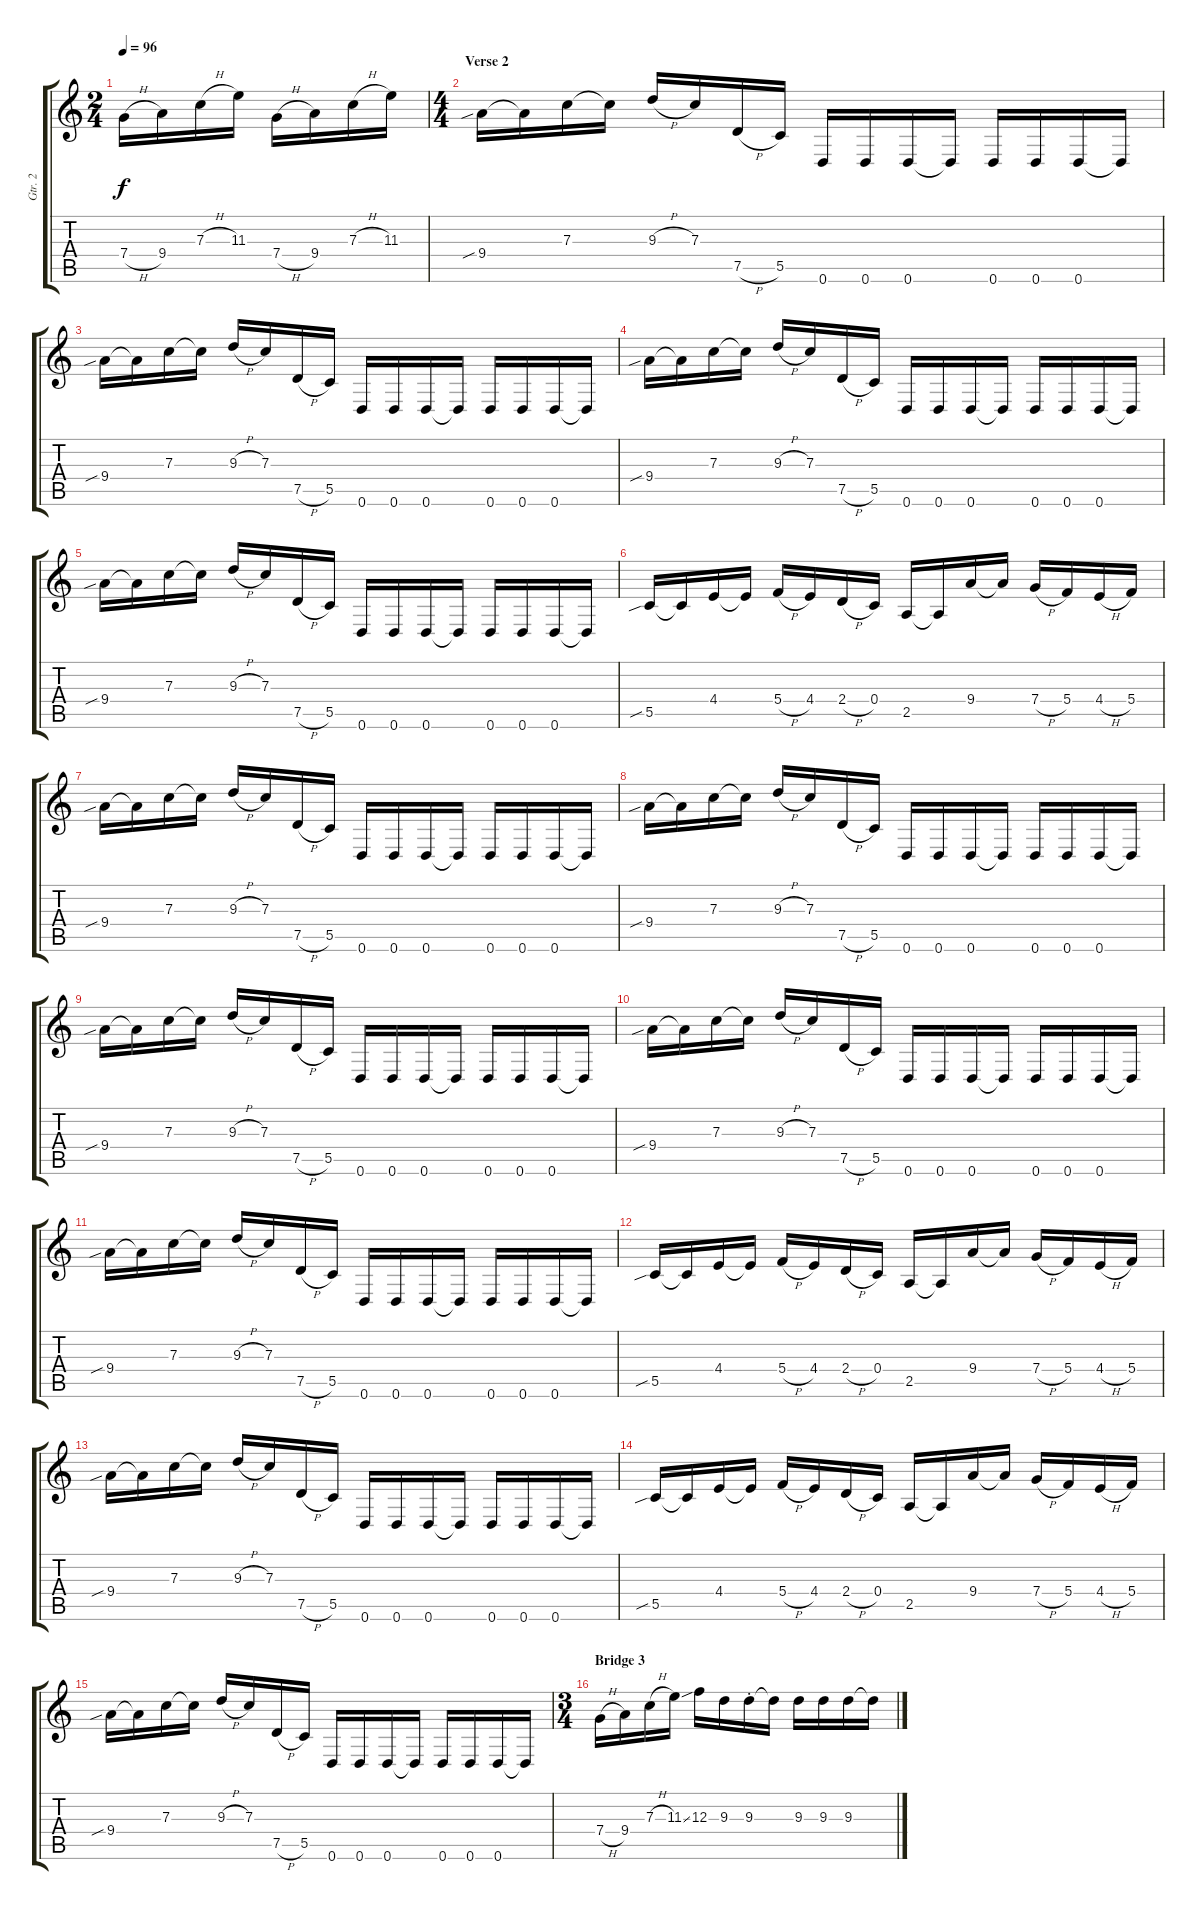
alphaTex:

\track ("Gtr. 2" "Gtr. 2") {instrument distortionguitar}
\staff {score tabs}
\tuning (D4 A3 F3 C3 G2 D2) {hide}
\ts (2 4)
\tempo 96
\clef g2
\ks c
7.4{h}.16{dy f} 9.4.16 7.3{h}.16 11.3.16 7.4{h}.16 9.4.16 7.3{h}.16 11.3.16 |
\ts (4 4)
\section ("" "Verse 2")
9.4{sib}.16 9.4{t}.16 7.3.16 7.3{t}.16 9.3{h}.16 7.3.16 7.5{h}.16 5.5.16 0.6.16 0.6.16 0.6.16 0.6{t}.16 0.6.16 0.6.16 0.6.16 0.6{t}.16 |
9.4{sib}.16 9.4{t}.16 7.3.16 7.3{t}.16 9.3{h}.16 7.3.16 7.5{h}.16 5.5.16 0.6.16 0.6.16 0.6.16 0.6{t}.16 0.6.16 0.6.16 0.6.16 0.6{t}.16 |
9.4{sib}.16 9.4{t}.16 7.3.16 7.3{t}.16 9.3{h}.16 7.3.16 7.5{h}.16 5.5.16 0.6.16 0.6.16 0.6.16 0.6{t}.16 0.6.16 0.6.16 0.6.16 0.6{t}.16 |
9.4{sib}.16 9.4{t}.16 7.3.16 7.3{t}.16 9.3{h}.16 7.3.16 7.5{h}.16 5.5.16 0.6.16 0.6.16 0.6.16 0.6{t}.16 0.6.16 0.6.16 0.6.16 0.6{t}.16 |
5.5{sib}.16 5.5{t}.16 4.4.16 4.4{t}.16 5.4{h}.16 4.4.16 2.4{h}.16 0.4.16 2.5.16 2.5{t}.16 9.4.16 9.4{t}.16 7.4{h}.16 5.4.16 4.4{h}.16 5.4.16 |
9.4{sib}.16 9.4{t}.16 7.3.16 7.3{t}.16 9.3{h}.16 7.3.16 7.5{h}.16 5.5.16 0.6.16 0.6.16 0.6.16 0.6{t}.16 0.6.16 0.6.16 0.6.16 0.6{t}.16 |
9.4{sib}.16 9.4{t}.16 7.3.16 7.3{t}.16 9.3{h}.16 7.3.16 7.5{h}.16 5.5.16 0.6.16 0.6.16 0.6.16 0.6{t}.16 0.6.16 0.6.16 0.6.16 0.6{t}.16 |
9.4{sib}.16 9.4{t}.16 7.3.16 7.3{t}.16 9.3{h}.16 7.3.16 7.5{h}.16 5.5.16 0.6.16 0.6.16 0.6.16 0.6{t}.16 0.6.16 0.6.16 0.6.16 0.6{t}.16 |
9.4{sib}.16 9.4{t}.16 7.3.16 7.3{t}.16 9.3{h}.16 7.3.16 7.5{h}.16 5.5.16 0.6.16 0.6.16 0.6.16 0.6{t}.16 0.6.16 0.6.16 0.6.16 0.6{t}.16 |
9.4{sib}.16 9.4{t}.16 7.3.16 7.3{t}.16 9.3{h}.16 7.3.16 7.5{h}.16 5.5.16 0.6.16 0.6.16 0.6.16 0.6{t}.16 0.6.16 0.6.16 0.6.16 0.6{t}.16 |
5.5{sib}.16 5.5{t}.16 4.4.16 4.4{t}.16 5.4{h}.16 4.4.16 2.4{h}.16 0.4.16 2.5.16 2.5{t}.16 9.4.16 9.4{t}.16 7.4{h}.16 5.4.16 4.4{h}.16 5.4.16 |
9.4{sib}.16 9.4{t}.16 7.3.16 7.3{t}.16 9.3{h}.16 7.3.16 7.5{h}.16 5.5.16 0.6.16 0.6.16 0.6.16 0.6{t}.16 0.6.16 0.6.16 0.6.16 0.6{t}.16 |
5.5{sib}.16 5.5{t}.16 4.4.16 4.4{t}.16 5.4{h}.16 4.4.16 2.4{h}.16 0.4.16 2.5.16 2.5{t}.16 9.4.16 9.4{t}.16 7.4{h}.16 5.4.16 4.4{h}.16 5.4.16 |
9.4{sib}.16 9.4{t}.16 7.3.16 7.3{t}.16 9.3{h}.16 7.3.16 7.5{h}.16 5.5.16 0.6.16 0.6.16 0.6.16 0.6{t}.16 0.6.16 0.6.16 0.6.16 0.6{t}.16 |
\ts (3 4)
\section ("" "Bridge 3")
7.4{h}.16 9.4.16 7.3{h}.16 11.3{ss}.16 12.3.16 9.3.16 9.3{st}.16 9.3{t}.16 9.3.16 9.3.16 9.3.16 9.3{t}.16
